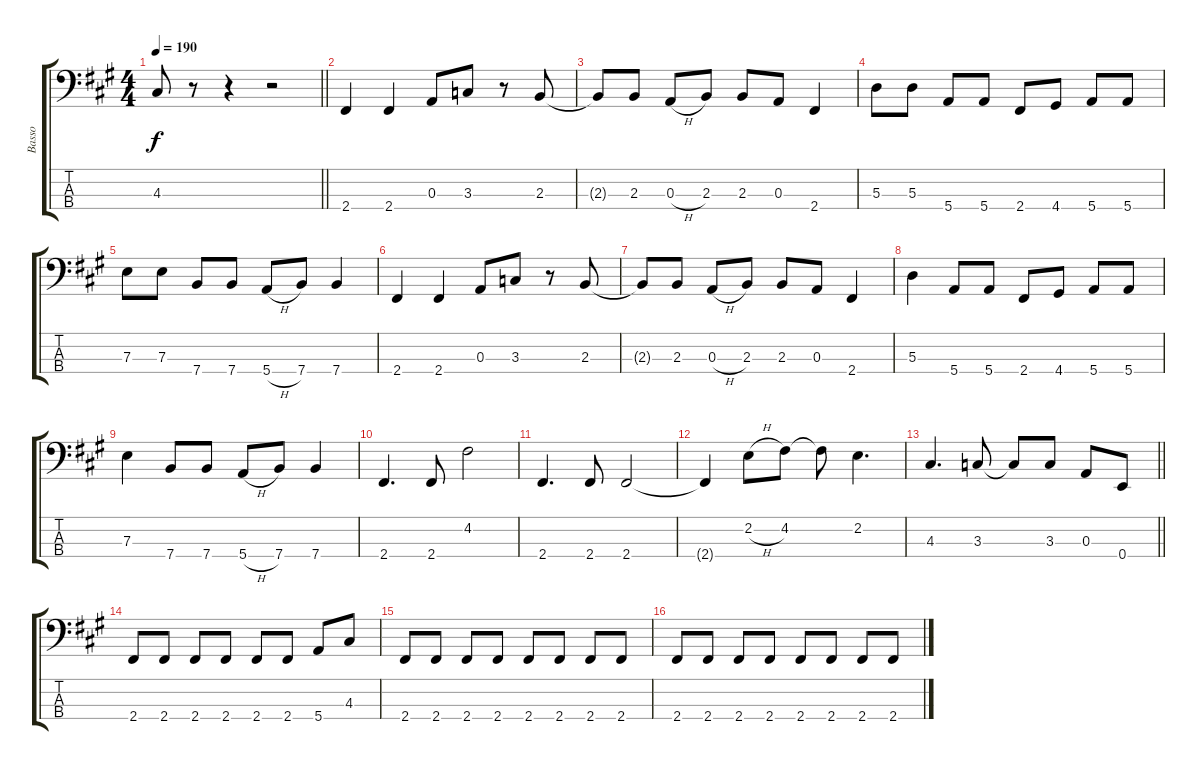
\track ("Basso" "Basso") {instrument electricbasspick}
\staff {score tabs}
\tuning (G2 D2 A1 E1) {hide}
\ts (4 4)
\tempo 190
\clef f4
\barLineRight lightlight
\ks a
4.3.8{dy f} r.8 r.4 r.2 |
2.4.4 2.4.4 0.3.8 3.3.8 r.8 2.3.8 |
2.3{t}.8 2.3.8 0.3{h}.8 2.3.8 2.3.8 0.3.8 2.4.4 |
5.3.8 5.3.8 5.4.8 5.4.8 2.4.8 4.4.8 5.4.8 5.4.8 |
7.3.8 7.3.8 7.4.8 7.4.8 5.4{h}.8 7.4.8 7.4.4 |
2.4.4 2.4.4 0.3.8 3.3.8 r.8 2.3.8 |
2.3{t}.8 2.3.8 0.3{h}.8 2.3.8 2.3.8 0.3.8 2.4.4 |
5.3.4 5.4.8 5.4.8 2.4.8 4.4.8 5.4.8 5.4.8 |
7.3.4 7.4.8 7.4.8 5.4{h}.8 7.4.8 7.4.4 |
2.4.4{d} 2.4.8 4.2.2 |
2.4.4{d} 2.4.8 2.4.2 |
2.4{t}.4 2.2{h}.8 4.2.8 4.2{t}.8 2.2.4{d} |
\barLineRight lightlight
4.3.4{d} 3.3.8 3.3{t}.8 3.3.8 0.3.8 0.4.8 |
2.4.8 2.4.8 2.4.8 2.4.8 2.4.8 2.4.8 5.4.8 4.3.8 |
2.4.8 2.4.8 2.4.8 2.4.8 2.4.8 2.4.8 2.4.8 2.4.8 |
2.4.8 2.4.8 2.4.8 2.4.8 2.4.8 2.4.8 2.4.8 2.4.8
